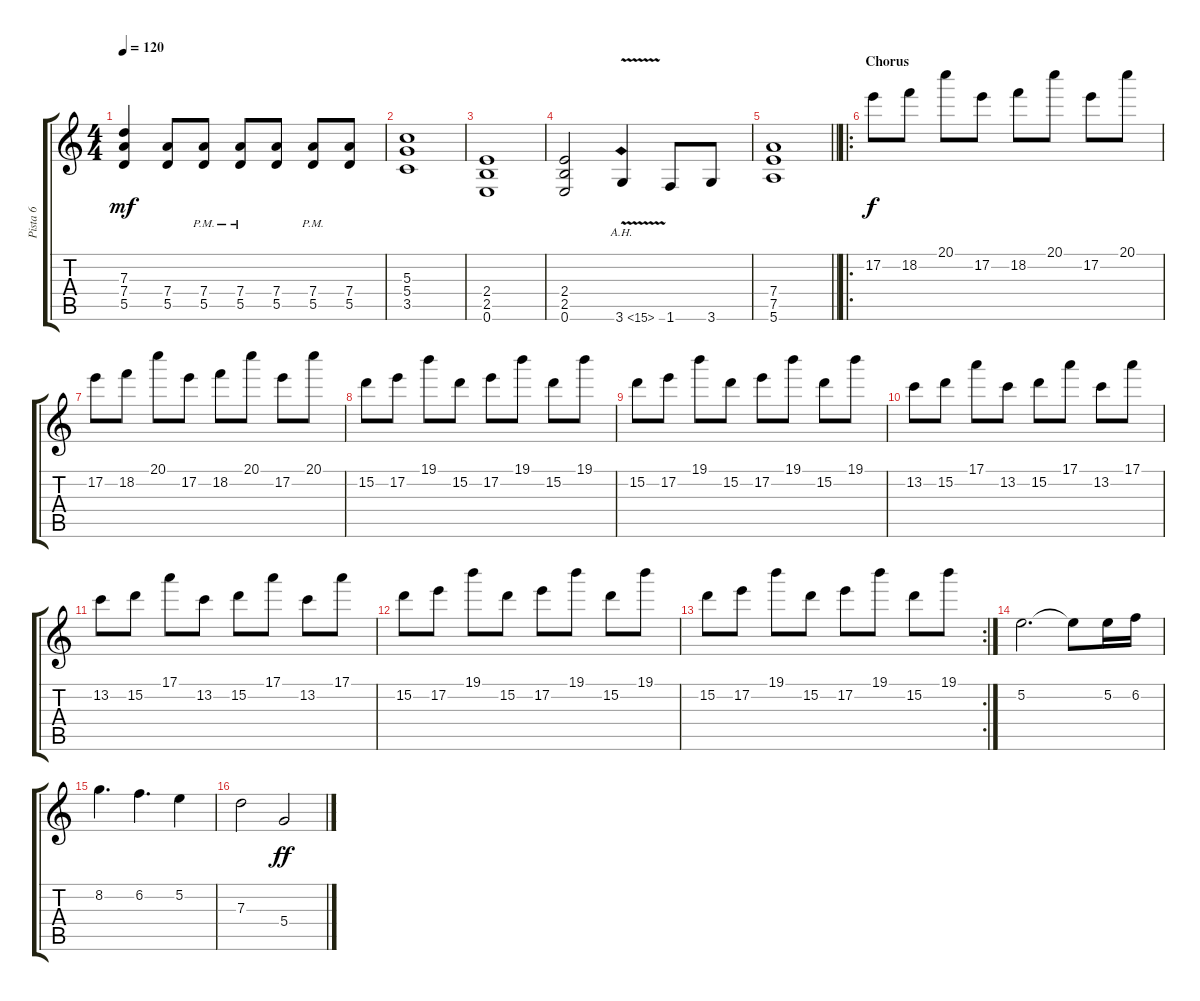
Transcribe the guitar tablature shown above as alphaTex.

\track ("Pista 6" "Pista 6") {instrument distortionguitar}
\staff {score tabs}
\tuning (E4 B3 G3 D3 A2 E2) {hide}
\ts (4 4)
\tempo 120
\clef g2
\ks c
(7.3 7.4 5.5).4{dy mf} (7.4 5.5).8 (7.4{pm} 5.5{pm}).8 (7.4{pm} 5.5{pm}).8 (7.4 5.5).8 (7.4{pm} 5.5{pm}).8 (7.4 5.5).8 |
(5.3 5.4 3.5).1 |
(2.4 2.5 0.6).1 |
(2.4 2.5 0.6).2 3.6{ah 12 v}.4 1.6.8 3.6.8 |
\barLineRight lightlight
(7.4 7.5 5.6).1 |
\ro
\section ("" "Chorus")
17.2.8{dy f} 18.2.8 20.1.8 17.2.8 18.2.8 20.1.8 17.2.8 20.1.8 |
17.2.8 18.2.8 20.1.8 17.2.8 18.2.8 20.1.8 17.2.8 20.1.8 |
15.2.8 17.2.8 19.1.8 15.2.8 17.2.8 19.1.8 15.2.8 19.1.8 |
15.2.8 17.2.8 19.1.8 15.2.8 17.2.8 19.1.8 15.2.8 19.1.8 |
13.2.8 15.2.8 17.1.8 13.2.8 15.2.8 17.1.8 13.2.8 17.1.8 |
13.2.8 15.2.8 17.1.8 13.2.8 15.2.8 17.1.8 13.2.8 17.1.8 |
15.2.8 17.2.8 19.1.8 15.2.8 17.2.8 19.1.8 15.2.8 19.1.8 |
\rc 2
15.2.8 17.2.8 19.1.8 15.2.8 17.2.8 19.1.8 15.2.8 19.1.8 |
5.2.2{d instrument acousticguitarsteel} 5.2{t}.8 5.2.16 6.2.16 |
8.2.4{d} 6.2.4{d} 5.2.4 |
7.3.2 5.4.2{dy ff}
